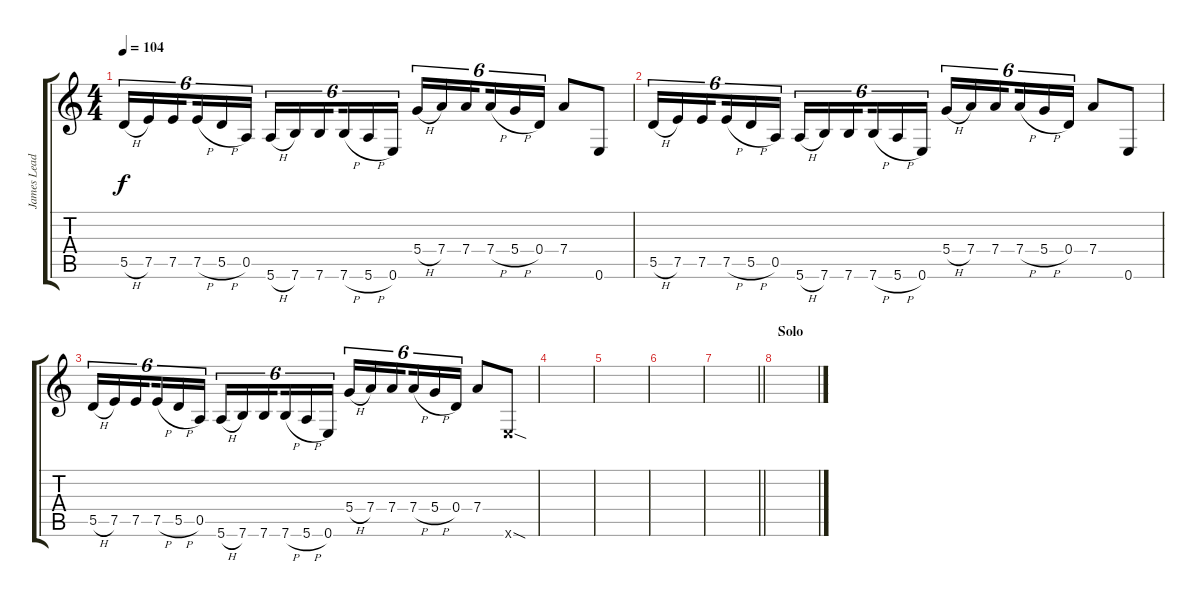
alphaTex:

\track ("James Lead" "James Lead") {instrument overdrivenguitar}
\staff {score tabs}
\tuning (E4 B3 G3 D3 A2 E2) {hide}
\ts (4 4)
\tempo 104
\clef g2
\ks c
5.5{h}.16{tu (6 4) dy f} 7.5.16{tu (6 4)} 7.5.16{tu (6 4) beam splitsecondary} 7.5{h}.16{tu (6 4)} 5.5{h}.16{tu (6 4)} 0.5.16{tu (6 4)} 5.6{h}.16{tu (6 4)} 7.6.16{tu (6 4)} 7.6.16{tu (6 4) beam splitsecondary} 7.6{h}.16{tu (6 4)} 5.6{h}.16{tu (6 4)} 0.6.16{tu (6 4)} 5.4{h}.16{tu (6 4)} 7.4.16{tu (6 4)} 7.4.16{tu (6 4) beam splitsecondary} 7.4{h}.16{tu (6 4)} 5.4{h}.16{tu (6 4)} 0.4.16{tu (6 4)} 7.4.8 0.6.8 |
5.5{h}.16{tu (6 4)} 7.5.16{tu (6 4)} 7.5.16{tu (6 4) beam splitsecondary} 7.5{h}.16{tu (6 4)} 5.5{h}.16{tu (6 4)} 0.5.16{tu (6 4)} 5.6{h}.16{tu (6 4)} 7.6.16{tu (6 4)} 7.6.16{tu (6 4) beam splitsecondary} 7.6{h}.16{tu (6 4)} 5.6{h}.16{tu (6 4)} 0.6.16{tu (6 4)} 5.4{h}.16{tu (6 4)} 7.4.16{tu (6 4)} 7.4.16{tu (6 4) beam splitsecondary} 7.4{h}.16{tu (6 4)} 5.4{h}.16{tu (6 4)} 0.4.16{tu (6 4)} 7.4.8 0.6.8 |
5.5{h}.16{tu (6 4)} 7.5.16{tu (6 4)} 7.5.16{tu (6 4) beam splitsecondary} 7.5{h}.16{tu (6 4)} 5.5{h}.16{tu (6 4)} 0.5.16{tu (6 4)} 5.6{h}.16{tu (6 4)} 7.6.16{tu (6 4)} 7.6.16{tu (6 4) beam splitsecondary} 7.6{h}.16{tu (6 4)} 5.6{h}.16{tu (6 4)} 0.6.16{tu (6 4)} 5.4{h}.16{tu (6 4)} 7.4.16{tu (6 4)} 7.4.16{tu (6 4) beam splitsecondary} 7.4{h}.16{tu (6 4)} 5.4{h}.16{tu (6 4)} 0.4.16{tu (6 4)} 7.4.8 0.6{sod x}.8 |
|
|
|
\barLineRight lightlight
|
\section ("" "Solo")
